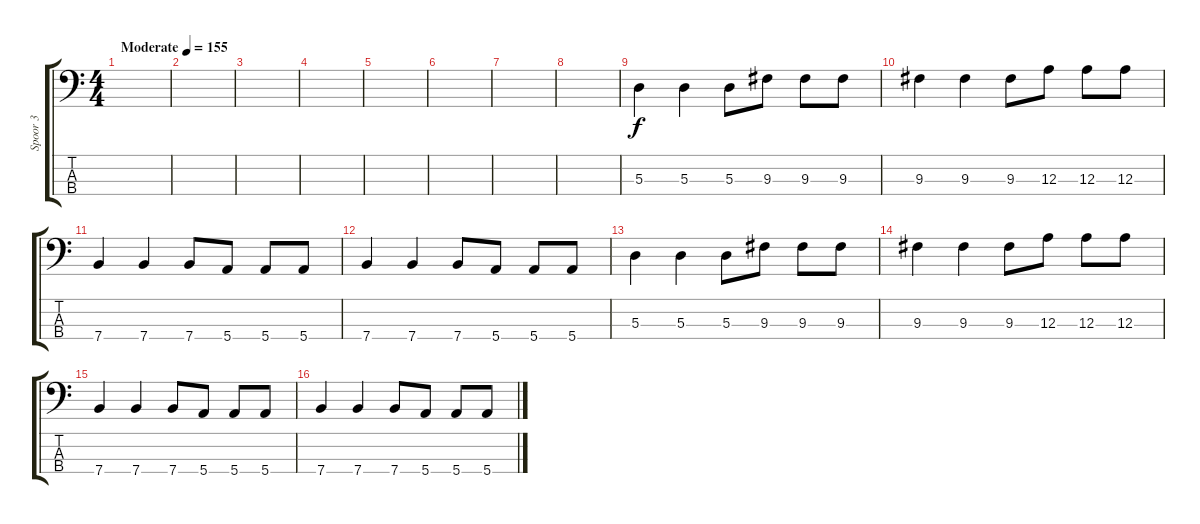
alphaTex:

\track ("Spoor 3" "Spoor 3") {instrument electricbassfinger}
\staff {score tabs}
\tuning (G2 D2 A1 E1) {hide}
\ts (4 4)
\tempo (155 "Moderate")
\clef f4
\ks c
|
|
|
|
|
|
|
|
5.3.4 5.3.4 5.3.8 9.3.8 9.3.8 9.3.8 |
9.3.4 9.3.4 9.3.8 12.3.8 12.3.8 12.3.8 |
7.4.4 7.4.4 7.4.8 5.4.8 5.4.8 5.4.8 |
7.4.4 7.4.4 7.4.8 5.4.8 5.4.8 5.4.8 |
5.3.4 5.3.4 5.3.8 9.3.8 9.3.8 9.3.8 |
9.3.4 9.3.4 9.3.8 12.3.8 12.3.8 12.3.8 |
7.4.4 7.4.4 7.4.8 5.4.8 5.4.8 5.4.8 |
7.4.4 7.4.4 7.4.8 5.4.8 5.4.8 5.4.8
